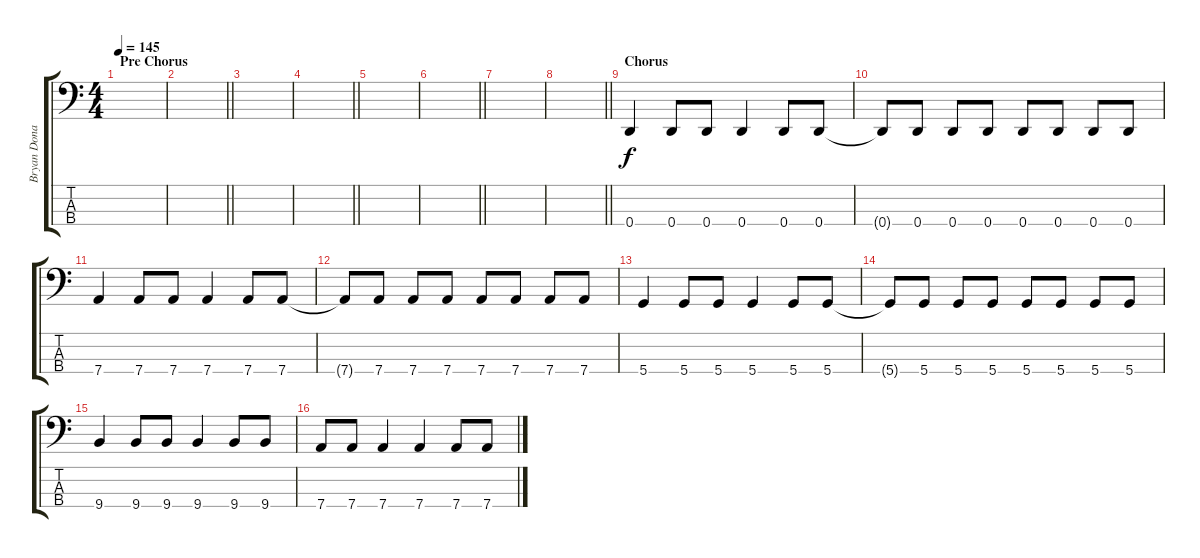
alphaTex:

\track ("Bryan Donahue (Bass)" "Bryan Dona") {instrument electricbassfinger}
\staff {score tabs}
\tuning (Gb2 D2 A1 D1) {hide}
\ts (4 4)
\section ("" "Pre Chorus")
\tempo 145
\clef f4
\ks c
|
\barLineRight lightlight
|
|
\barLineRight lightlight
|
|
\barLineRight lightlight
|
|
\barLineRight lightlight
|
\section ("" "Chorus")
0.4.4 0.4.8 0.4.8 0.4.4 0.4.8 0.4.8 |
0.4{t}.8 0.4.8 0.4.8 0.4.8 0.4.8 0.4.8 0.4.8 0.4.8 |
7.4.4 7.4.8 7.4.8 7.4.4 7.4.8 7.4.8 |
7.4{t}.8 7.4.8 7.4.8 7.4.8 7.4.8 7.4.8 7.4.8 7.4.8 |
5.4.4 5.4.8 5.4.8 5.4.4 5.4.8 5.4.8 |
5.4{t}.8 5.4.8 5.4.8 5.4.8 5.4.8 5.4.8 5.4.8 5.4.8 |
9.4.4 9.4.8 9.4.8 9.4.4 9.4.8 9.4.8 |
7.4.8 7.4.8 7.4.4 7.4.4 7.4.8 7.4.8
